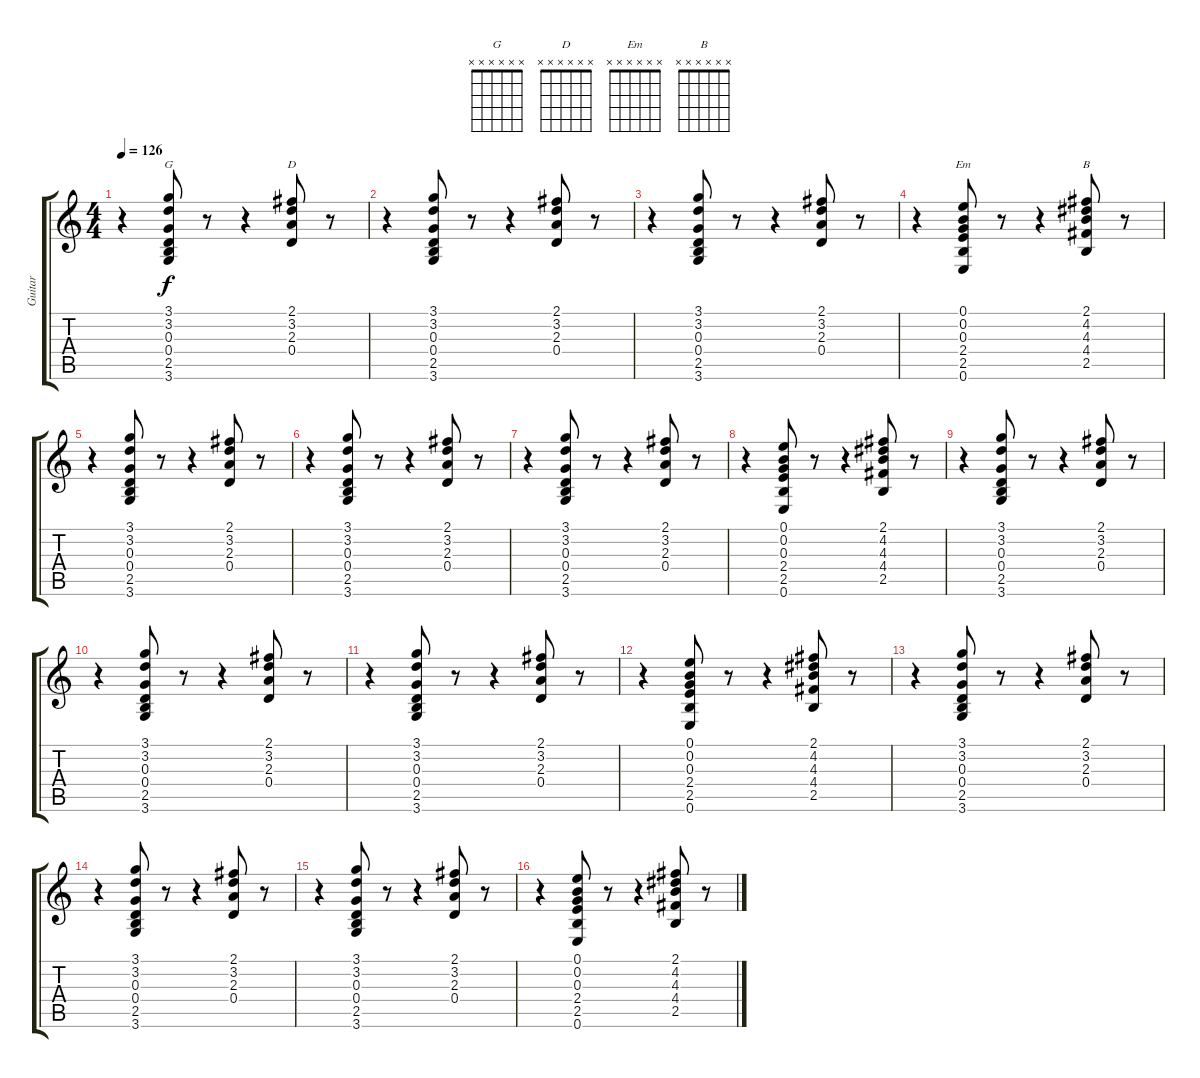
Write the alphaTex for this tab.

\track ("Guitar" "Guitar") {instrument electricguitarclean}
\staff {score tabs}
\tuning (E4 B3 G3 D3 A2 E2) {hide}
\chord ("G" x x x x x x)
\chord ("D" x x x x x x)
\chord ("Em" x x x x x x)
\chord ("B" x x x x x x)
\ts (4 4)
\tempo 126
\clef g2
\ks c
r.4{dy f} (3.1 3.2 0.3 0.4 2.5 3.6).8{ch "G"} r.8 r.4 (2.1 3.2 2.3 0.4).8{ch "D"} r.8 |
r.4 (3.1 3.2 0.3 0.4 2.5 3.6).8 r.8 r.4 (2.1 3.2 2.3 0.4).8 r.8 |
r.4 (3.1 3.2 0.3 0.4 2.5 3.6).8 r.8 r.4 (2.1 3.2 2.3 0.4).8 r.8 |
r.4 (0.1 0.2 0.3 2.4 2.5 0.6).8{ch "Em"} r.8 r.4 (2.1 4.2 4.3 4.4 2.5).8{ch "B"} r.8 |
r.4 (3.1 3.2 0.3 0.4 2.5 3.6).8 r.8 r.4 (2.1 3.2 2.3 0.4).8 r.8 |
r.4 (3.1 3.2 0.3 0.4 2.5 3.6).8 r.8 r.4 (2.1 3.2 2.3 0.4).8 r.8 |
r.4 (3.1 3.2 0.3 0.4 2.5 3.6).8 r.8 r.4 (2.1 3.2 2.3 0.4).8 r.8 |
r.4 (0.1 0.2 0.3 2.4 2.5 0.6).8 r.8 r.4 (2.1 4.2 4.3 4.4 2.5).8 r.8 |
r.4 (3.1 3.2 0.3 0.4 2.5 3.6).8 r.8 r.4 (2.1 3.2 2.3 0.4).8 r.8 |
r.4 (3.1 3.2 0.3 0.4 2.5 3.6).8 r.8 r.4 (2.1 3.2 2.3 0.4).8 r.8 |
r.4 (3.1 3.2 0.3 0.4 2.5 3.6).8 r.8 r.4 (2.1 3.2 2.3 0.4).8 r.8 |
r.4 (0.1 0.2 0.3 2.4 2.5 0.6).8 r.8 r.4 (2.1 4.2 4.3 4.4 2.5).8 r.8 |
r.4 (3.1 3.2 0.3 0.4 2.5 3.6).8 r.8 r.4 (2.1 3.2 2.3 0.4).8 r.8 |
r.4 (3.1 3.2 0.3 0.4 2.5 3.6).8 r.8 r.4 (2.1 3.2 2.3 0.4).8 r.8 |
r.4 (3.1 3.2 0.3 0.4 2.5 3.6).8 r.8 r.4 (2.1 3.2 2.3 0.4).8 r.8 |
r.4 (0.1 0.2 0.3 2.4 2.5 0.6).8 r.8 r.4 (2.1 4.2 4.3 4.4 2.5).8 r.8
